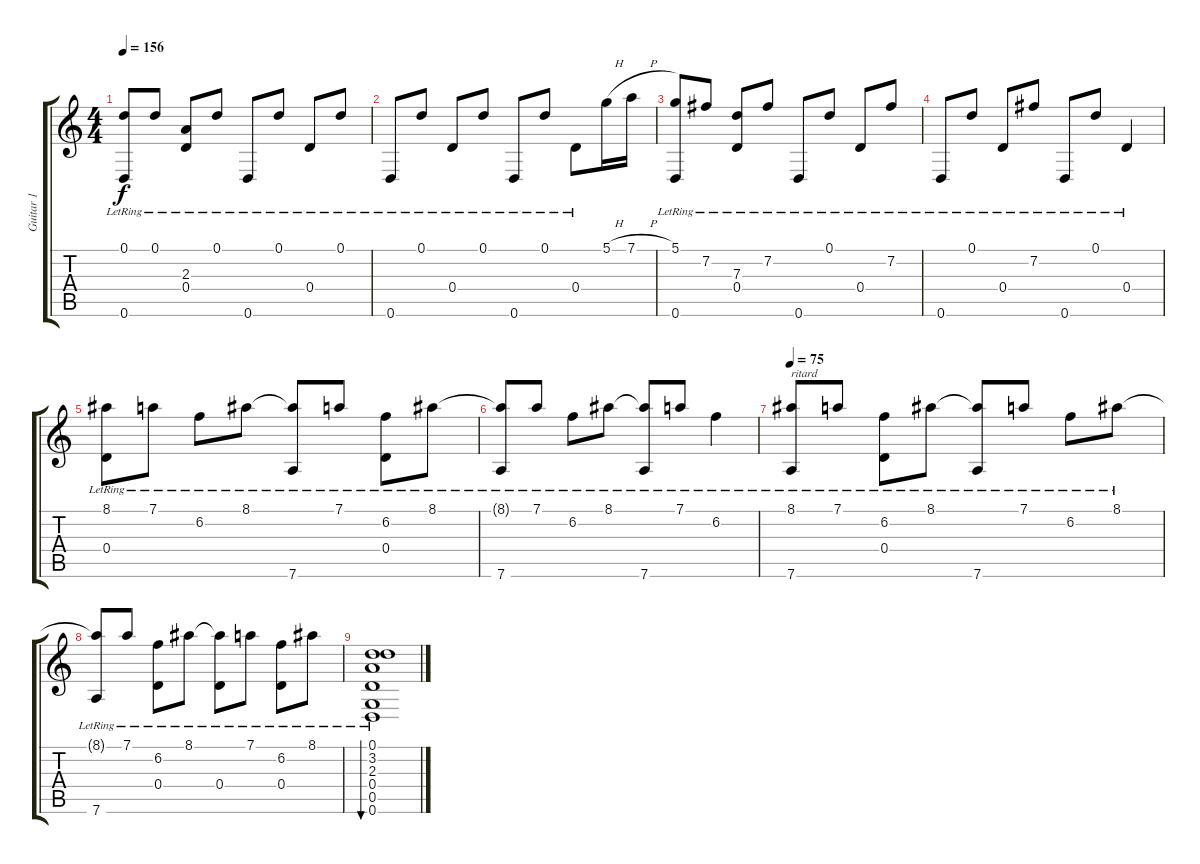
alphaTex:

\track ("Guitar 1" "Guitar 1") {instrument acousticguitarsteel}
\staff {score tabs}
\tuning (D4 B3 G3 D3 G2 D2) {hide}
\ts (4 4)
\tempo 156
\clef g2
\ks c
(0.1{lr} 0.6{lr}).8{dy f} 0.1{lr}.8 (2.3{lr} 0.4{lr}).8 0.1{lr}.8 0.6{lr}.8 0.1{lr}.8 0.4{lr}.8 0.1{lr}.8 |
0.6{lr}.8 0.1{lr}.8 0.4{lr}.8 0.1{lr}.8 0.6{lr}.8 0.1{lr}.8 0.4{lr}.8 5.1{h}.16 7.1{h}.16 |
(5.1{lr} 0.6{lr}).8 7.2{lr}.8 (7.3{lr} 0.4{lr}).8 7.2{lr}.8 0.6{lr}.8 0.1{lr}.8 0.4{lr}.8 7.2{lr}.8 |
0.6{lr}.8 0.1{lr}.8 0.4{lr}.8 7.2{lr}.8 0.6{lr}.8 0.1{lr}.8 0.4{lr}.4 |
(8.1{lr} 0.4{lr}).8 7.1{lr}.8 6.2{lr}.8 8.1{lr}.8 (8.1{t} 7.6{lr}).8 7.1{lr}.8 (6.2{lr} 0.4{lr}).8 8.1{lr}.8 |
(8.1{t} 7.6{lr}).8 7.1{lr}.8 6.2{lr}.8 8.1{lr}.8 (8.1{t} 7.6{lr}).8 7.1{lr}.8 6.2{lr}.4 |
\tempo 75
(8.1{lr} 7.6{lr}).8{txt "ritard"} 7.1{lr}.8 (6.2{lr} 0.4{lr}).8 8.1{lr}.8 (8.1{t} 7.6{lr}).8 7.1{lr}.8 6.2{lr}.8 8.1{lr}.8 |
(8.1{t} 7.6{lr}).8 7.1{lr}.8 (6.2{lr} 0.4{lr}).8 8.1{lr}.8 (8.1{t} 0.4{lr}).8 7.1{lr}.8 (6.2{lr} 0.4{lr}).8 8.1{lr}.8 |
(0.1{lr} 3.2{lr} 2.3{lr} 0.4{lr} 0.5{lr} 0.6{lr}).1{bu 120}
